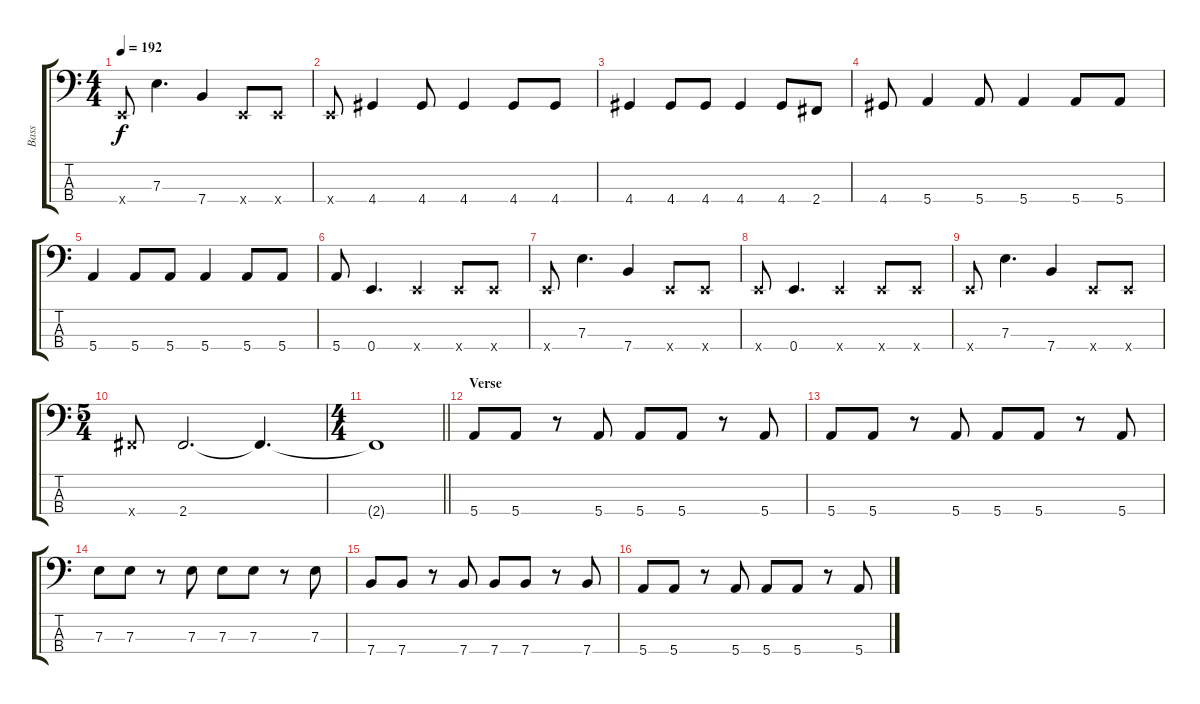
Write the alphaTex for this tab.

\track ("Bass" "Bass") {mute instrument electricbasspick}
\staff {score tabs}
\tuning (G2 D2 A1 E1) {hide}
\ts (4 4)
\tempo 192
\clef f4
\ks c
0.4{x}.8{dy f} 7.3.4{d} 7.4.4 0.4{x}.8 0.4{x}.8 |
0.4{x}.8 4.4.4 4.4.8 4.4.4 4.4.8 4.4.8 |
4.4.4 4.4.8 4.4.8 4.4.4 4.4.8 2.4.8 |
4.4.8 5.4.4 5.4.8 5.4.4 5.4.8 5.4.8 |
5.4.4 5.4.8 5.4.8 5.4.4 5.4.8 5.4.8 |
5.4.8 0.4.4{d} 0.4{x}.4 0.4{x}.8 0.4{x}.8 |
0.4{x}.8 7.3.4{d} 7.4.4 0.4{x}.8 0.4{x}.8 |
0.4{x}.8 0.4.4{d} 0.4{x}.4 0.4{x}.8 0.4{x}.8 |
0.4{x}.8 7.3.4{d} 7.4.4 0.4{x}.8 0.4{x}.8 |
\ts (5 4)
2.4{x}.8 2.4.2{d} 2.4{t}.4{d} |
\ts (4 4)
\barLineRight lightlight
2.4{t}.1 |
\section ("" "Verse")
5.4.8 5.4.8 r.8 5.4.8 5.4.8 5.4.8 r.8 5.4.8 |
5.4.8 5.4.8 r.8 5.4.8 5.4.8 5.4.8 r.8 5.4.8 |
7.3.8 7.3.8 r.8 7.3.8 7.3.8 7.3.8 r.8 7.3.8 |
7.4.8 7.4.8 r.8 7.4.8 7.4.8 7.4.8 r.8 7.4.8 |
5.4.8 5.4.8 r.8 5.4.8 5.4.8 5.4.8 r.8 5.4.8
